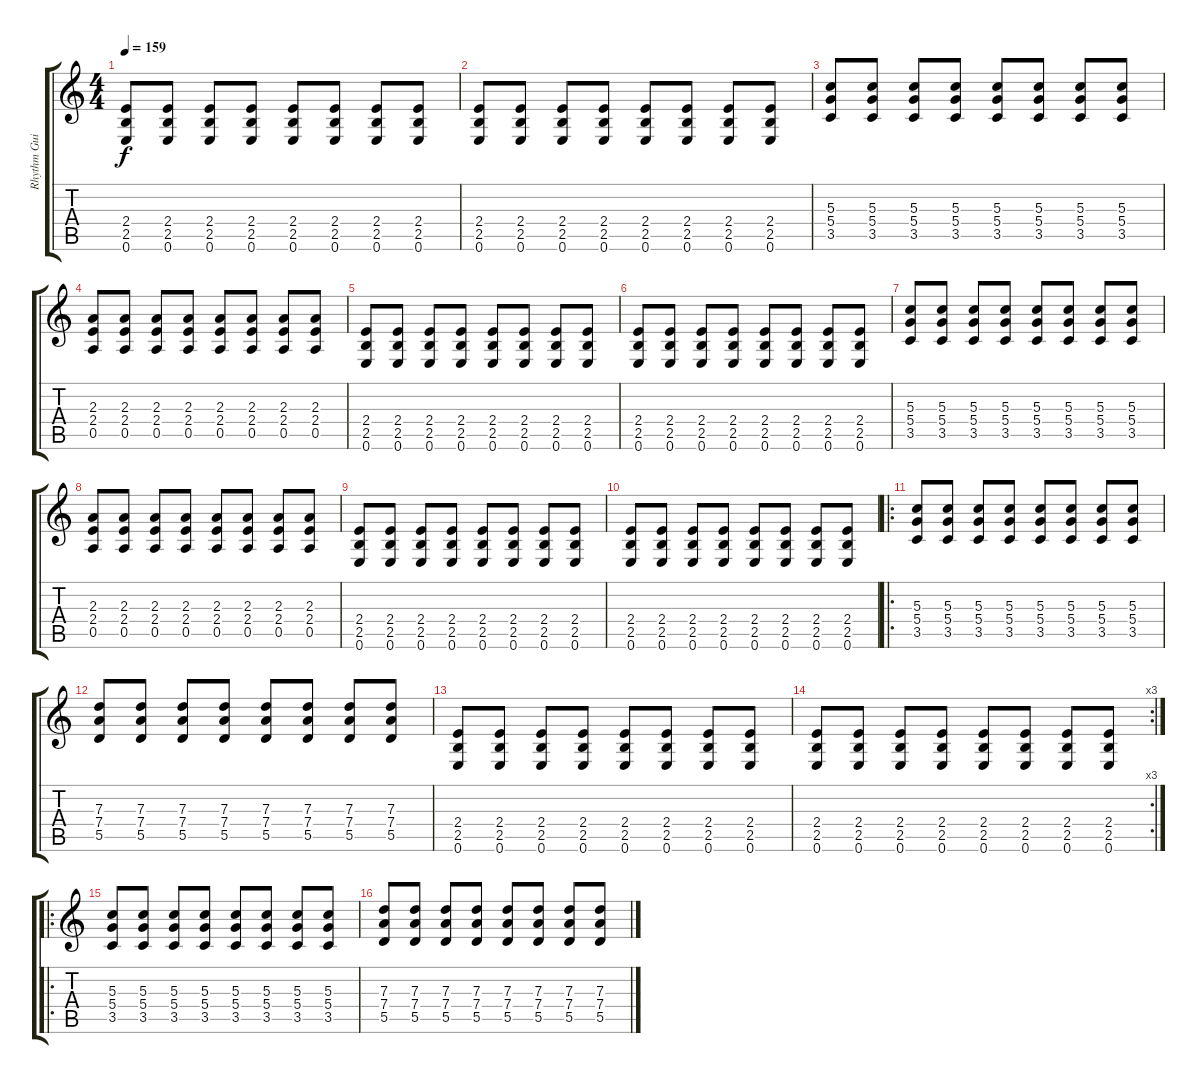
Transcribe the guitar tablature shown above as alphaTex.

\track ("Rhythm Guitar" "Rhythm Gui") {instrument distortionguitar}
\staff {score tabs}
\tuning (E4 B3 G3 D3 A2 E2) {hide}
\ts (4 4)
\tempo 159
\clef g2
\ks c
(2.4 2.5 0.6).8{dy f} (2.4 2.5 0.6).8 (2.4 2.5 0.6).8 (2.4 2.5 0.6).8 (2.4 2.5 0.6).8 (2.4 2.5 0.6).8 (2.4 2.5 0.6).8 (2.4 2.5 0.6).8 |
(2.4 2.5 0.6).8 (2.4 2.5 0.6).8 (2.4 2.5 0.6).8 (2.4 2.5 0.6).8 (2.4 2.5 0.6).8 (2.4 2.5 0.6).8 (2.4 2.5 0.6).8 (2.4 2.5 0.6).8 |
(5.3 5.4 3.5).8 (5.3 5.4 3.5).8 (5.3 5.4 3.5).8 (5.3 5.4 3.5).8 (5.3 5.4 3.5).8 (5.3 5.4 3.5).8 (5.3 5.4 3.5).8 (5.3 5.4 3.5).8 |
(2.3 2.4 0.5).8 (2.3 2.4 0.5).8 (2.3 2.4 0.5).8 (2.3 2.4 0.5).8 (2.3 2.4 0.5).8 (2.3 2.4 0.5).8 (2.3 2.4 0.5).8 (2.3 2.4 0.5).8 |
(2.4 2.5 0.6).8 (2.4 2.5 0.6).8 (2.4 2.5 0.6).8 (2.4 2.5 0.6).8 (2.4 2.5 0.6).8 (2.4 2.5 0.6).8 (2.4 2.5 0.6).8 (2.4 2.5 0.6).8 |
(2.4 2.5 0.6).8 (2.4 2.5 0.6).8 (2.4 2.5 0.6).8 (2.4 2.5 0.6).8 (2.4 2.5 0.6).8 (2.4 2.5 0.6).8 (2.4 2.5 0.6).8 (2.4 2.5 0.6).8 |
(5.3 5.4 3.5).8 (5.3 5.4 3.5).8 (5.3 5.4 3.5).8 (5.3 5.4 3.5).8 (5.3 5.4 3.5).8 (5.3 5.4 3.5).8 (5.3 5.4 3.5).8 (5.3 5.4 3.5).8 |
(2.3 2.4 0.5).8 (2.3 2.4 0.5).8 (2.3 2.4 0.5).8 (2.3 2.4 0.5).8 (2.3 2.4 0.5).8 (2.3 2.4 0.5).8 (2.3 2.4 0.5).8 (2.3 2.4 0.5).8 |
(2.4 2.5 0.6).8 (2.4 2.5 0.6).8 (2.4 2.5 0.6).8 (2.4 2.5 0.6).8 (2.4 2.5 0.6).8 (2.4 2.5 0.6).8 (2.4 2.5 0.6).8 (2.4 2.5 0.6).8 |
(2.4 2.5 0.6).8 (2.4 2.5 0.6).8 (2.4 2.5 0.6).8 (2.4 2.5 0.6).8 (2.4 2.5 0.6).8 (2.4 2.5 0.6).8 (2.4 2.5 0.6).8 (2.4 2.5 0.6).8 |
\ro
(5.3 5.4 3.5).8 (5.3 5.4 3.5).8 (5.3 5.4 3.5).8 (5.3 5.4 3.5).8 (5.3 5.4 3.5).8 (5.3 5.4 3.5).8 (5.3 5.4 3.5).8 (5.3 5.4 3.5).8 |
(7.3 7.4 5.5).8 (7.3 7.4 5.5).8 (7.3 7.4 5.5).8 (7.3 7.4 5.5).8 (7.3 7.4 5.5).8 (7.3 7.4 5.5).8 (7.3 7.4 5.5).8 (7.3 7.4 5.5).8 |
(2.4 2.5 0.6).8 (2.4 2.5 0.6).8 (2.4 2.5 0.6).8 (2.4 2.5 0.6).8 (2.4 2.5 0.6).8 (2.4 2.5 0.6).8 (2.4 2.5 0.6).8 (2.4 2.5 0.6).8 |
\rc 3
(2.4 2.5 0.6).8 (2.4 2.5 0.6).8 (2.4 2.5 0.6).8 (2.4 2.5 0.6).8 (2.4 2.5 0.6).8 (2.4 2.5 0.6).8 (2.4 2.5 0.6).8 (2.4 2.5 0.6).8 |
\ro
(5.3 5.4 3.5).8 (5.3 5.4 3.5).8 (5.3 5.4 3.5).8 (5.3 5.4 3.5).8 (5.3 5.4 3.5).8 (5.3 5.4 3.5).8 (5.3 5.4 3.5).8 (5.3 5.4 3.5).8 |
(7.3 7.4 5.5).8 (7.3 7.4 5.5).8 (7.3 7.4 5.5).8 (7.3 7.4 5.5).8 (7.3 7.4 5.5).8 (7.3 7.4 5.5).8 (7.3 7.4 5.5).8 (7.3 7.4 5.5).8
